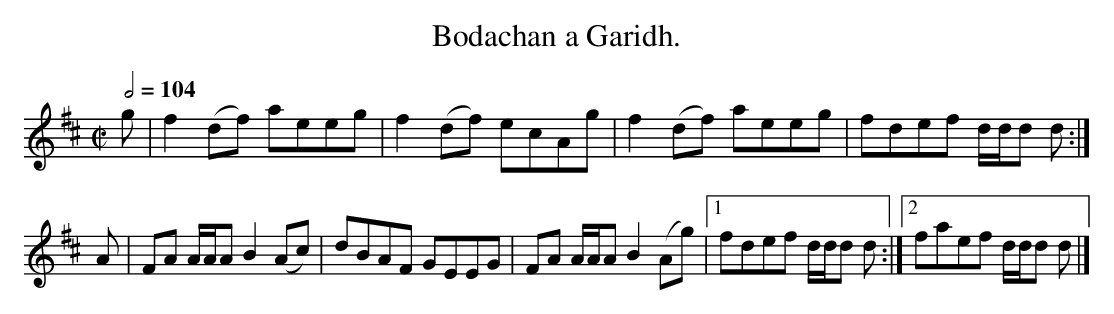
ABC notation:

X:1
T:Bodachan a Garidh.
M:C|
L:1/8
Q:1/2=104
K:D
g|f2 (df)   aeeg |f2(df) ecAg|f2 (df)   aeeg |   fdef d/d/d d:|
A|FA  A/A/A B2(Ac)|dBAF  GEEG|FA  A/A/A B2(Ag)|[1 fdef d/d/d d:|\
                                                [2 faef d/d/d d|]
